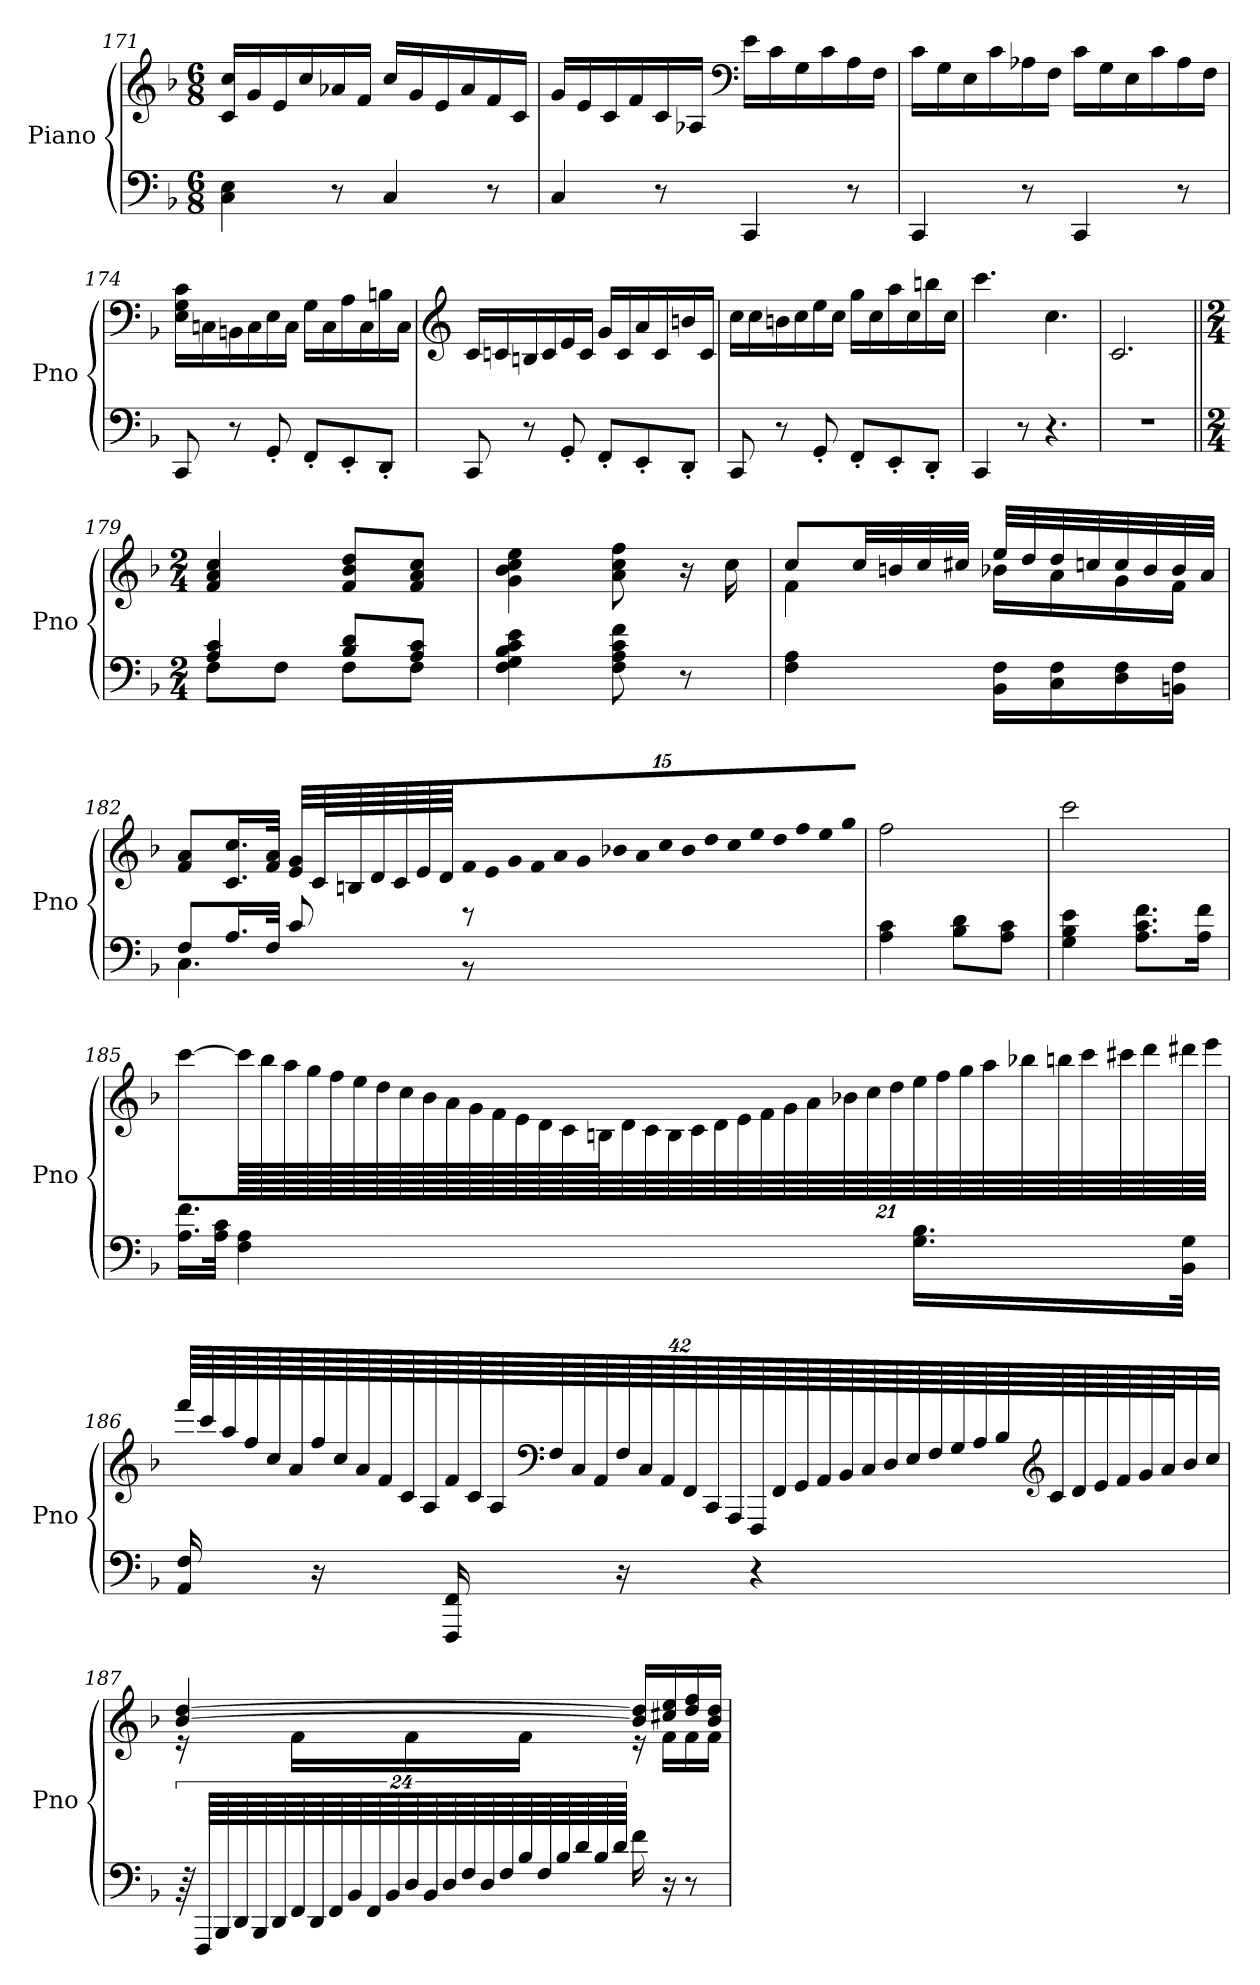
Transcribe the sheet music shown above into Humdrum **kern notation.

**kern	**kern
*part2	*part1
*staff2	*staff1
*I"Piano	*I"Piano
*I'Pno	*I'Pno
*clefF4	*clefG2
*k[b-]	*k[b-]
*M6/8	*M6/8
=171	=171
4C\ 4E\	16c/ 16cc/LL
.	16g/
.	16e/
.	16cc/
8r	16a-X/
.	16f/JJ
4C/	16cc/LL
.	16g/
.	16e/
.	16a-/
8r	16f/
.	16c/JJ
=172	=172
4C/	16g/LL
.	16e/
.	16c/
.	16f/
8r	16c/
.	16A-X/JJ
*	*clefF4
4CC/	16e\LL
.	16c\
.	16G\
.	16c\
8r	16A-\
.	16F\JJ
=173	=173
4CC/	16c\LL
.	16G\
.	16E\
.	16c\
8r	16A-X\
.	16F\JJ
4CC/	16c\LL
.	16G\
.	16E\
.	16c\
8r	16A-\
.	16F\JJ
=174	=174
8CC/	16E\ 16G\ 16c\LL
.	16Cn\
8r	16BBn\
.	16C\
8GG'/	16E\
.	16C\JJ
8FF'/L	16G\LL
.	16C\
8EE'/	16A\
.	16C\
8DD'/J	16Bn\
.	16C\JJ
=175	=175
*	*clefG2
8CC/	16c/LL
.	16cn/
8r	16Bn/
.	16c/
8GG'/	16e/
.	16c/JJ
8FF'/L	16g/LL
.	16c/
8EE'/	16a/
.	16c/
8DD'/J	16bn/
.	16c/JJ
=176	=176
8CC/	16cc\LL
.	16cc\
8r	16bn\
.	16cc\
8GG'/	16ee\
.	16cc\JJ
8FF'/L	16gg\LL
.	16cc\
8EE'/	16aa\
.	16cc\
8DD'/J	16bbn\
.	16cc\JJ
=177	=177
4CC/	4.ccc\
8r	.
4.r	4.cc\
=178	=178
2.r	2.c/
=179||	=179||
*M2/4	*M2/4
*^	*
4A/ 4c/	8F\L	4f/ 4a/ 4cc/
.	8F\J	.
8B-/ 8d/L	8F\L	8f/ 8b-/ 8dd/L
8A/ 8c/J	8F\J	8f/ 8a/ 8cc/J
*v	*v	*
=180	=180
4F\ 4G\ 4B-\ 4c\ 4e\	4g\ 4b-\ 4cc\ 4ee\
8F\ 8A\ 8c\ 8f\	8a\ 8cc\ 8ff\
8r	16r
.	16cc\
=181	=181
*	*^
4F\ 4A\	8cc/L	4f\
.	32cc/LL	.
.	32bn/	.
.	32cc/	.
.	32cc#X/JJJ	.
16BB-\ 16F\LL	32ee/LLL	16b-X\LL
.	32dd/	.
16C\ 16F\	32dd/	16a\
.	32ccn/	.
16D\ 16F\	32cc/	16g\
.	32b-/	.
16BBn\ 16F\JJ	32b-/	16f\JJ
.	32a/JJJ	.
*	*v	*v
=182	=182
*^	*
8F/L	4.C\	8f/ 8a/L
16.A/L	.	16.c/ 16.cc/L
32F/JJk	.	32f/ 32a/JJk
8c/	.	32e/ 32g/LLL
.	.	64c/L
.	.	64Bn/
.	.	64d/
.	.	64c/
.	.	64e/
.	.	64d/
*	*	*Xbrackettup
!	!	!LO:N:vis=128
8r	8r	960%7f/L
!	!	!LO:N:vis=128
.	.	960%7e/
!	!	!LO:N:vis=128
.	.	960%7g/
!	!	!LO:N:vis=128
.	.	960%7f/
!	!	!LO:N:vis=128
.	.	960%7a/
!	!	!LO:N:vis=128
.	.	960%7g/
!	!	!LO:N:vis=128
.	.	960%7b-X/
!	!	!LO:N:vis=128
.	.	960%7a/
!	!	!LO:N:vis=128
.	.	960%7cc/
!	!	!LO:N:vis=128
.	.	960%7b-/
!	!	!LO:N:vis=128
.	.	960%7dd/
!	!	!LO:N:vis=128
.	.	960%7cc/
!	!	!LO:N:vis=128
.	.	960%7ee/
!	!	!LO:N:vis=128
.	.	960%7dd/
!	!	!LO:N:vis=128
.	.	960%7ff/
!	!	!LO:N:vis=128
.	.	960%7ee/
!	!	!LO:N:vis=128
.	.	960%7gg/JJJJJ
.	.	960ryy
*v	*v	*
=183	=183
4A\ 4c\	2ff\
8B-\ 8d\L	.
8A\ 8c\J	.
=184	=184
4G\ 4B-\ 4e\	2ccc\
8.A\ 8.c\ 8.f\L	.
16A\ 16f\Jk	.
=185	=185
16.A\ 16.f\LL	[8ccc\L
32A\ 32c\JJk	.
4F\ 4A\	128ccc\LLLL]
.	128bb-\
.	128aa\
.	128gg\
.	128ff\
.	128ee\
.	128dd\
.	128cc\
.	128b-\
.	128a\
.	128g\
.	128f\
.	128e\
.	128d\
.	128c\
.	128Bn\J
.	96d\
.	96c\
.	96B\
.	96c\
.	96d\
.	96e\
.	96f\
.	96g\
.	96a\
.	96b-X\
.	96cc\
.	96dd\
16.G\ 16.B-\LL	96ee\
.	96ff\
.	96gg\
.	96aa\
.	96bb-X\
.	96bbn\
.	96ccc\
.	96ccc#X\
.	96ddd\
32BB-\ 32G\JJk	64ddd#X\
.	64eee\JJJJ
=186	=186
16AA/ 16F/	96fff/LLLL
.	96ccc/
.	96aa/
.	96ff/
.	96cc/
.	96a/
16r	96ff/
.	96cc/
.	96a/
.	96f/
.	96c/
.	96A/
16FFF/ 16FF/	96f/
.	96c/
.	96A/
*	*clefF4
.	96F/
.	96C/
.	96AA/
16r	96F/
.	96C/
.	96AA/
.	96FF/
.	96CC/
.	96AAA/
4r	96FFF/
.	96FF/
.	96GG/
.	96AA/
.	96BB-/
.	96C/
.	96D/
.	96E/
.	96F/
.	96G/
.	96A/
.	96B-/
*	*clefG2
.	96c/
.	96d/
.	96e/
.	96f/
.	96g/
.	96a/J
.	32b-/
.	32cc/JJJ
=187	=187
*	*^
96r	[4b-/ [4dd/	16r
96FFF/LLLL	.	.
96BBB-/	.	.
*Xbrackettup	*	*
96DD/	.	.
96BBB-/	.	.
96DD/	.	.
96FF/	.	16f\LL
96DD/	.	.
96FF/	.	.
96BB-/	.	.
96FF/	.	.
96BB-/	.	.
96D/	.	16f\
96BB-/	.	.
96D/	.	.
96F/	.	.
96D/	.	.
96F/	.	.
96B-/	.	16f\JJ
96F/	.	.
96B-/	.	.
96d/	.	.
96B-/	.	.
96d/JJJJ	.	.
16f\	16b-/] 16dd/]LL	16r
16r	16cc#X/ 16ee/	16f\LL
8r	16dd/ 16ff/	16f\
.	16b-/ 16dd/JJ	16f\JJ
*	*v	*v
=	=
*-	*-
